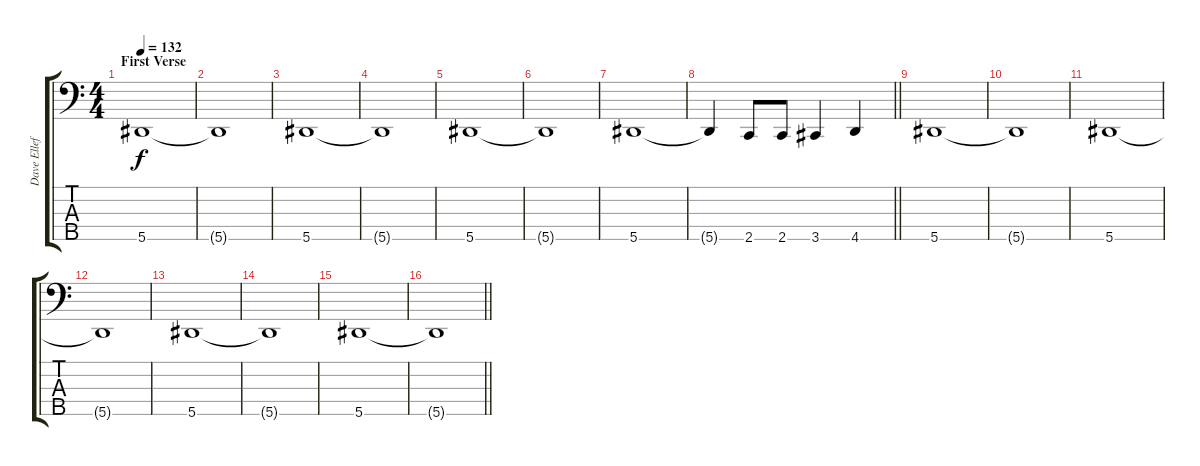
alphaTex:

\track ("Dave Ellefson" "Dave Ellef") {instrument electricbasspick}
\staff {score tabs}
\tuning (Gb2 Db2 Ab1 Eb1 Bb0) {hide}
\ts (4 4)
\section ("" "First Verse")
\tempo 132
\clef f4
\ks c
5.5.1{dy f} |
5.5{t}.1 |
5.5.1 |
5.5{t}.1 |
5.5.1 |
5.5{t}.1 |
5.5.1 |
\barLineRight lightlight
5.5{t}.4 2.5.8 2.5.8 3.5.4 4.5.4 |
5.5.1 |
5.5{t}.1 |
5.5.1 |
5.5{t}.1 |
5.5.1 |
5.5{t}.1 |
5.5.1 |
\barLineRight lightlight
5.5{t}.1
